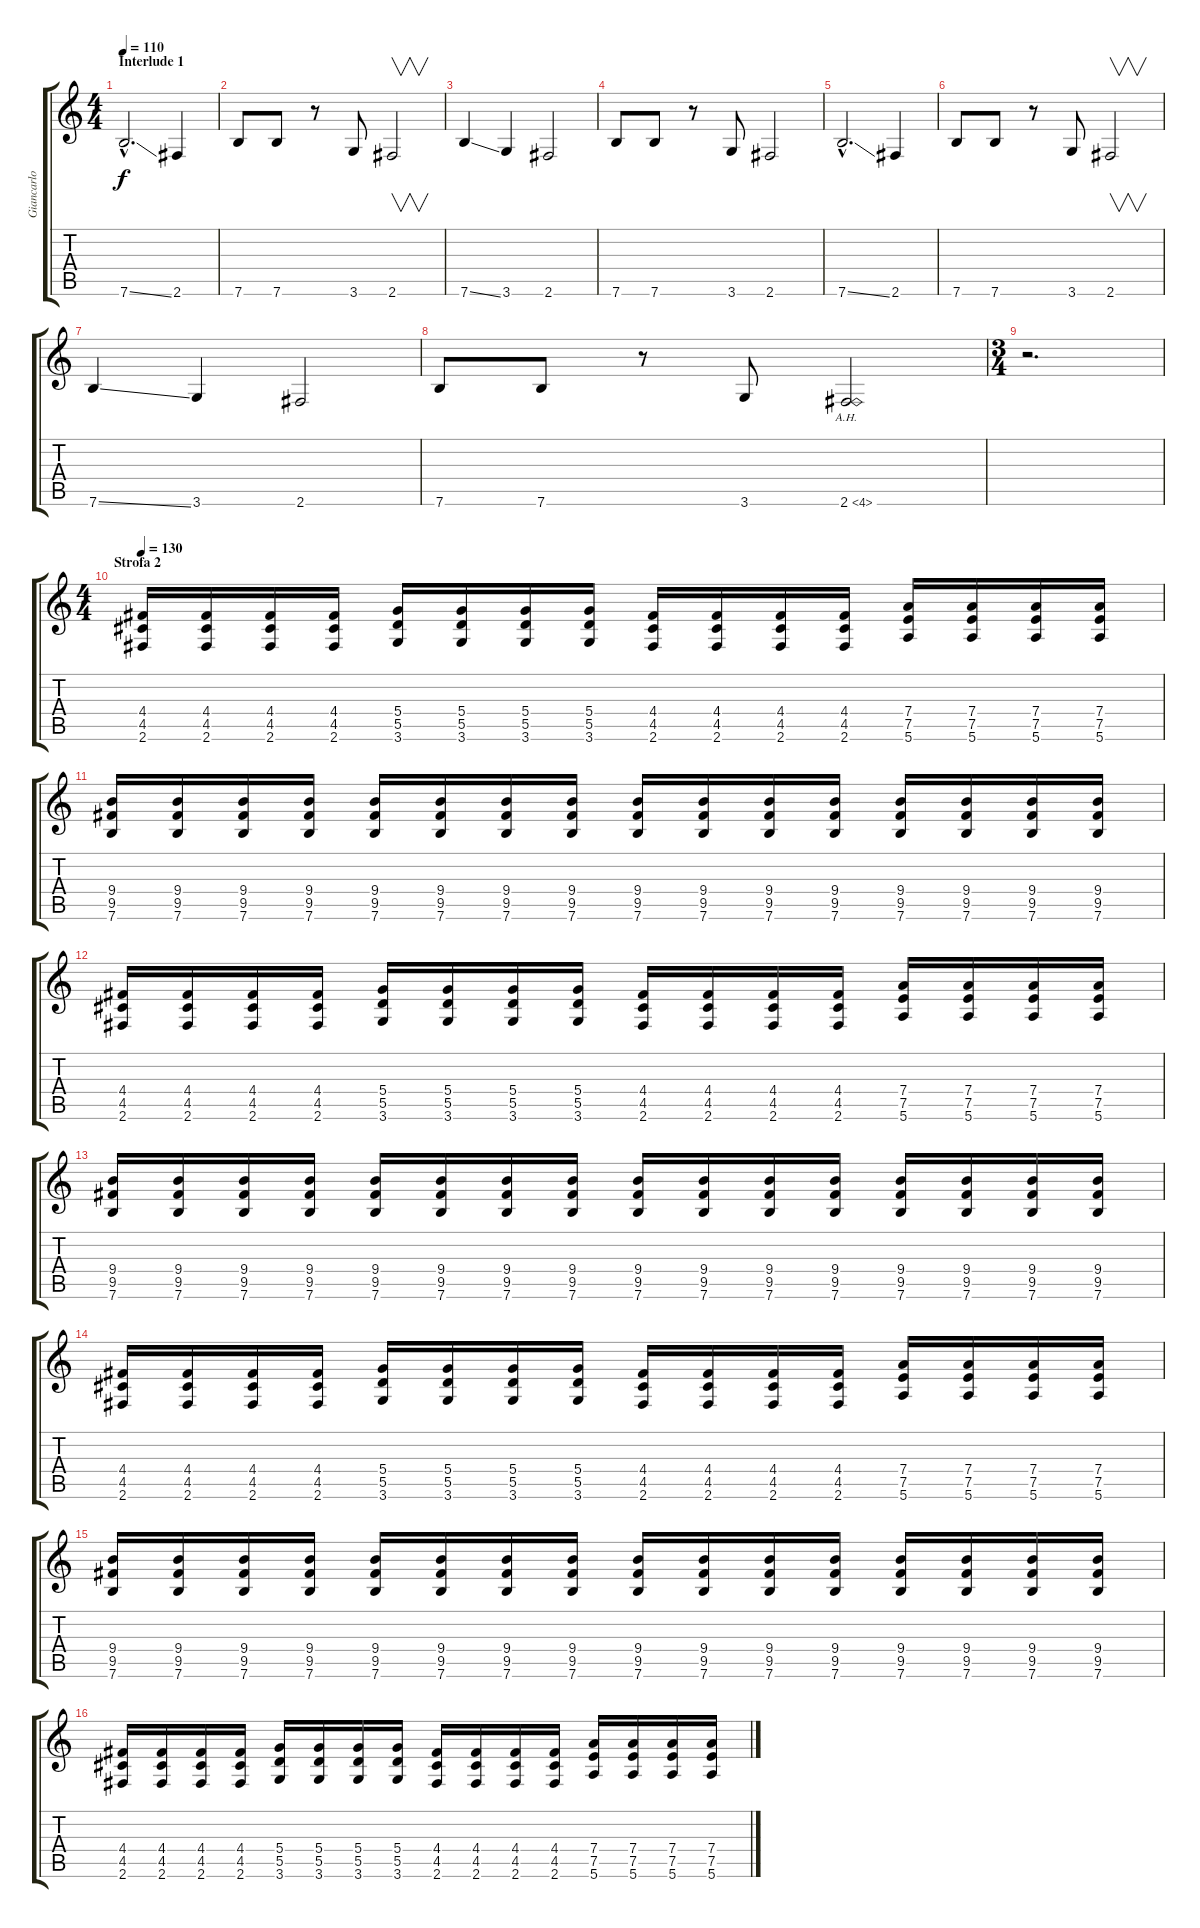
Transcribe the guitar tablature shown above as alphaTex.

\track ("Giancarlo" "Giancarlo") {instrument distortionguitar}
\staff {score tabs}
\tuning (E4 B3 G3 D3 A2 E2) {hide}
\ts (4 4)
\section ("" "Interlude 1")
\tempo 110
\clef g2
\ks c
7.6{ss hac}.2{d dy f} 2.6.4 |
7.6.8 7.6.8 r.8 3.6.8 2.6.2{v} |
7.6{ss}.4 3.6.4 2.6.2 |
7.6.8 7.6.8 r.8 3.6.8 2.6.2 |
7.6{ss hac}.2{d} 2.6.4 |
7.6.8 7.6.8 r.8 3.6.8 2.6.2{v} |
7.6{ss}.4 3.6.4 2.6.2 |
7.6.8 7.6.8 r.8 3.6.8 2.6{ah 2}.2 |
\ts (3 4)
r.2{d} |
\ts (4 4)
\section ("" "Strofa 2")
\tempo 130
(4.4 4.5 2.6).16 (4.4 4.5 2.6).16 (4.4 4.5 2.6).16 (4.4 4.5 2.6).16 (5.4 5.5 3.6).16 (5.4 5.5 3.6).16 (5.4 5.5 3.6).16 (5.4 5.5 3.6).16 (4.4 4.5 2.6).16 (4.4 4.5 2.6).16 (4.4 4.5 2.6).16 (4.4 4.5 2.6).16 (7.4 7.5 5.6).16 (7.4 7.5 5.6).16 (7.4 7.5 5.6).16 (7.4 7.5 5.6).16 |
(9.4 9.5 7.6).16 (9.4 9.5 7.6).16 (9.4 9.5 7.6).16 (9.4 9.5 7.6).16 (9.4 9.5 7.6).16 (9.4 9.5 7.6).16 (9.4 9.5 7.6).16 (9.4 9.5 7.6).16 (9.4 9.5 7.6).16 (9.4 9.5 7.6).16 (9.4 9.5 7.6).16 (9.4 9.5 7.6).16 (9.4 9.5 7.6).16 (9.4 9.5 7.6).16 (9.4 9.5 7.6).16 (9.4 9.5 7.6).16 |
(4.4 4.5 2.6).16 (4.4 4.5 2.6).16 (4.4 4.5 2.6).16 (4.4 4.5 2.6).16 (5.4 5.5 3.6).16 (5.4 5.5 3.6).16 (5.4 5.5 3.6).16 (5.4 5.5 3.6).16 (4.4 4.5 2.6).16 (4.4 4.5 2.6).16 (4.4 4.5 2.6).16 (4.4 4.5 2.6).16 (7.4 7.5 5.6).16 (7.4 7.5 5.6).16 (7.4 7.5 5.6).16 (7.4 7.5 5.6).16 |
(9.4 9.5 7.6).16 (9.4 9.5 7.6).16 (9.4 9.5 7.6).16 (9.4 9.5 7.6).16 (9.4 9.5 7.6).16 (9.4 9.5 7.6).16 (9.4 9.5 7.6).16 (9.4 9.5 7.6).16 (9.4 9.5 7.6).16 (9.4 9.5 7.6).16 (9.4 9.5 7.6).16 (9.4 9.5 7.6).16 (9.4 9.5 7.6).16 (9.4 9.5 7.6).16 (9.4 9.5 7.6).16 (9.4 9.5 7.6).16 |
(4.4 4.5 2.6).16 (4.4 4.5 2.6).16 (4.4 4.5 2.6).16 (4.4 4.5 2.6).16 (5.4 5.5 3.6).16 (5.4 5.5 3.6).16 (5.4 5.5 3.6).16 (5.4 5.5 3.6).16 (4.4 4.5 2.6).16 (4.4 4.5 2.6).16 (4.4 4.5 2.6).16 (4.4 4.5 2.6).16 (7.4 7.5 5.6).16 (7.4 7.5 5.6).16 (7.4 7.5 5.6).16 (7.4 7.5 5.6).16 |
(9.4 9.5 7.6).16 (9.4 9.5 7.6).16 (9.4 9.5 7.6).16 (9.4 9.5 7.6).16 (9.4 9.5 7.6).16 (9.4 9.5 7.6).16 (9.4 9.5 7.6).16 (9.4 9.5 7.6).16 (9.4 9.5 7.6).16 (9.4 9.5 7.6).16 (9.4 9.5 7.6).16 (9.4 9.5 7.6).16 (9.4 9.5 7.6).16 (9.4 9.5 7.6).16 (9.4 9.5 7.6).16 (9.4 9.5 7.6).16 |
(4.4 4.5 2.6).16 (4.4 4.5 2.6).16 (4.4 4.5 2.6).16 (4.4 4.5 2.6).16 (5.4 5.5 3.6).16 (5.4 5.5 3.6).16 (5.4 5.5 3.6).16 (5.4 5.5 3.6).16 (4.4 4.5 2.6).16 (4.4 4.5 2.6).16 (4.4 4.5 2.6).16 (4.4 4.5 2.6).16 (7.4 7.5 5.6).16 (7.4 7.5 5.6).16 (7.4 7.5 5.6).16 (7.4 7.5 5.6).16
